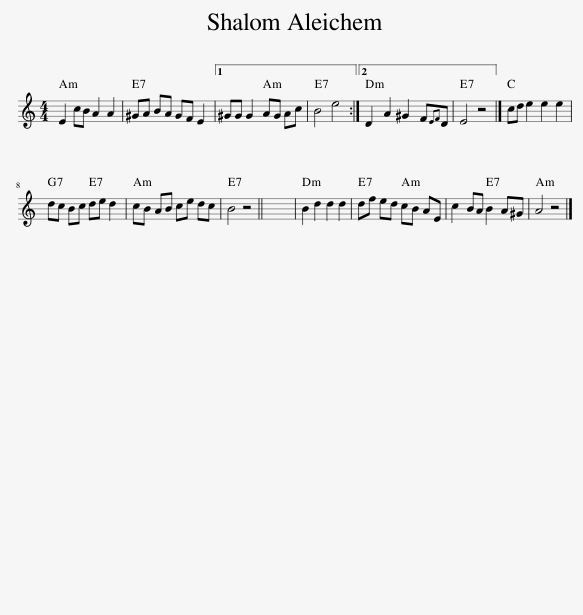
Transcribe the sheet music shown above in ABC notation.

X:1
L:1/8
M:4/4
I:linebreak $
K:C
V:1 treble
V:1
 E2 cB A2 A2 | ^GA BA GF E2 |1 ^GG G2 AG Ac | B4 e4 :|2 D2 A2 ^G2 F{EF}D | %5
 E4 z4 |] cd e2 e2 e2 |$ dc Bc de d2 | cB AB ce dc | B4 z4 || %10
 x8 | B2 d2 d2 d2 | df ed cB AE | c2 BA B2 A^G | A4 z4 |] %15
